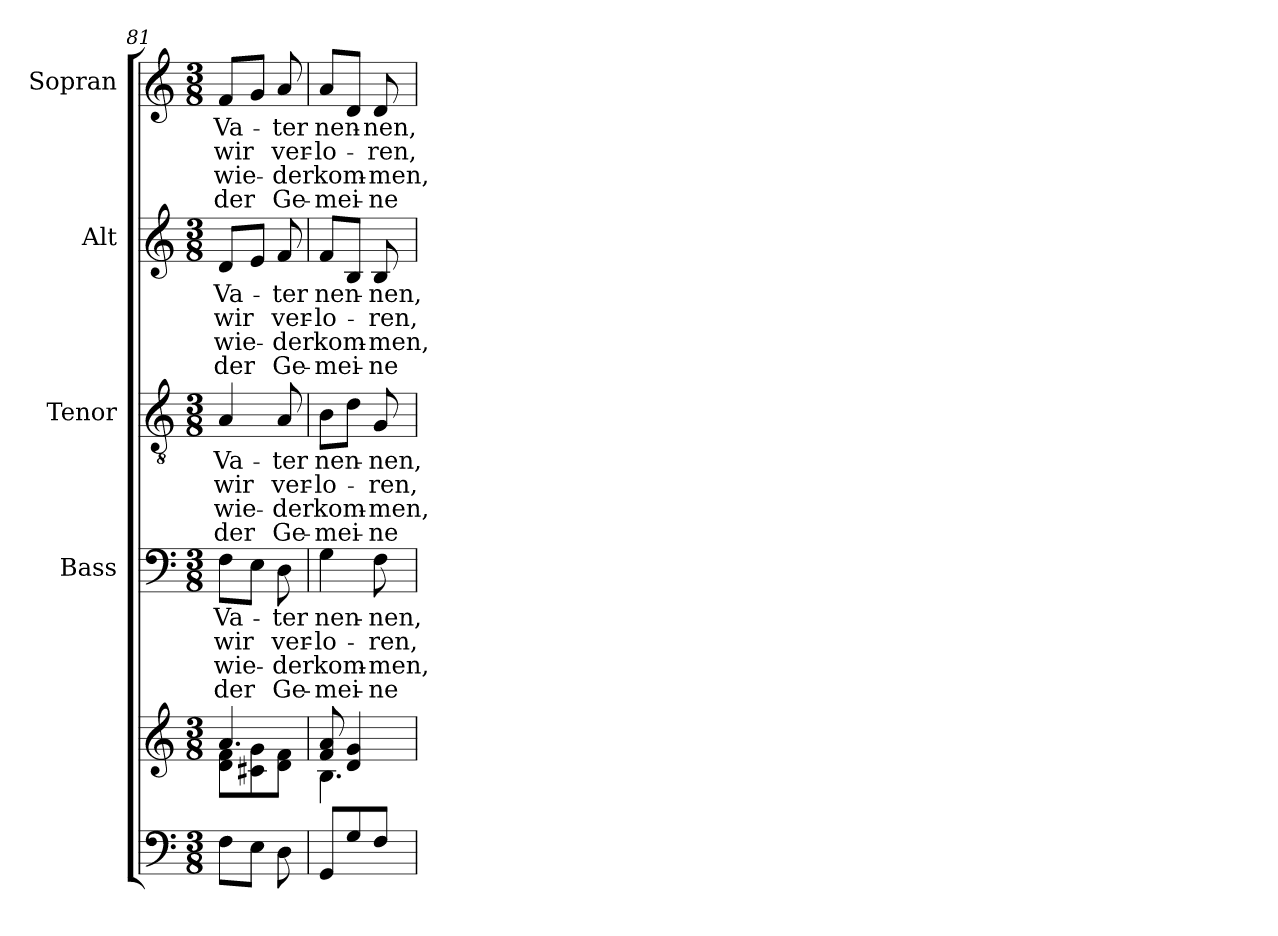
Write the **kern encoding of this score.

**kern	**kern	**kern	**text	**text	**text	**text	**kern	**text	**text	**text	**text	**kern	**text	**text	**text	**text	**kern	**text	**text	**text	**text
*part5	*part5	*part4	*part4	*part4	*part4	*part4	*part3	*part3	*part3	*part3	*part3	*part2	*part2	*part2	*part2	*part2	*part1	*part1	*part1	*part1	*part1
*staff6	*staff5	*staff4	*staff4	*staff4	*staff4	*staff4	*staff3	*staff3	*staff3	*staff3	*staff3	*staff2	*staff2	*staff2	*staff2	*staff2	*staff1	*staff1	*staff1	*staff1	*staff1
*	*	*I"Bass	*	*	*	*	*I"Tenor	*	*	*	*	*I"Alt	*	*	*	*	*I"Sopran	*	*	*	*
*	*	*I'B.	*	*	*	*	*I'T.	*	*	*	*	*I'A.	*	*	*	*	*I'S.	*	*	*	*
*clefF4	*clefG2	*clefF4	*	*	*	*	*clefGv2	*	*	*	*	*clefG2	*	*	*	*	*clefG2	*	*	*	*
*k[]	*k[]	*k[]	*	*	*	*	*k[]	*	*	*	*	*k[]	*	*	*	*	*k[]	*	*	*	*
*C:	*C:	*C:	*	*	*	*	*C:	*	*	*	*	*C:	*	*	*	*	*C:	*	*	*	*
*M3/8	*M3/8	*M3/8	*	*	*	*	*M3/8	*	*	*	*	*M3/8	*	*	*	*	*M3/8	*	*	*	*
=81	=81	=81	=81	=81	=81	=81	=81	=81	=81	=81	=81	=81	=81	=81	=81	=81	=81	=81	=81	=81	=81
*	*^	*	*	*	*	*	*	*	*	*	*	*	*	*	*	*	*	*	*	*	*
!	!	!	!	!LO:LY:b	!LO:LY:b	!LO:LY:b	!LO:LY:b	!	!LO:LY:b	!LO:LY:b	!LO:LY:b	!LO:LY:b	!	!LO:LY:b	!LO:LY:b	!LO:LY:b	!LO:LY:b	!	!LO:LY:b	!LO:LY:b	!LO:LY:b	!LO:LY:b
8F\L	4.a/	8d\ 8f\L	8F\L	Va-	wir	wie-	der	4A/	Va-	wir	wie-	der	8d/L	Va-	wir	wie-	der	8f/L	Va-	wir	wie-	der
8E\J	.	8c#X\ 8g\	8E\J	.	.	.	.	.	.	.	.	.	8e/J	.	.	.	.	8g/J	.	.	.	.
!	!	!	!	!LO:LY:b	!LO:LY:b	!LO:LY:b	!LO:LY:b	!	!LO:LY:b	!LO:LY:b	!LO:LY:b	!LO:LY:b	!	!LO:LY:b	!LO:LY:b	!LO:LY:b	!LO:LY:b	!	!LO:LY:b	!LO:LY:b	!LO:LY:b	!LO:LY:b
8D\	.	8d\ 8f\J	8D\	-ter	ver-	-der	Ge-	8A/	-ter	ver-	-der	Ge-	8f/	-ter	ver-	-der	Ge-	8a/	-ter	ver-	-der	Ge-
!!LO:LB:g=z
=82	=82	=82	=82	=82	=82	=82	=82	=82	=82	=82	=82	=82	=82	=82	=82	=82	=82	=82	=82	=82	=82	=82
!	!	!	!	!LO:LY:b	!LO:LY:b	!LO:LY:b	!LO:LY:b	!	!LO:LY:b	!LO:LY:b	!LO:LY:b	!LO:LY:b	!	!LO:LY:b	!LO:LY:b	!LO:LY:b	!LO:LY:b	!	!LO:LY:b	!LO:LY:b	!LO:LY:b	!LO:LY:b
8GG/L	8f/ 8a/	4.B\	4G\	nen-	-lo-	kom-	-mei-	8B\L	nen-	-lo-	kom-	-mei-	8f/L	nen-	-lo-	kom-	-mei-	8a/L	nen-	-lo-	kom-	-mei-
8G/	4d/ 4g/	.	.	.	.	.	.	8d\J	.	.	.	.	8B/J	.	.	.	.	8d/J	.	.	.	.
!	!	!	!	!LO:LY:b	!LO:LY:b	!LO:LY:b	!LO:LY:b	!	!LO:LY:b	!LO:LY:b	!LO:LY:b	!LO:LY:b	!	!LO:LY:b	!LO:LY:b	!LO:LY:b	!LO:LY:b	!	!LO:LY:b	!LO:LY:b	!LO:LY:b	!LO:LY:b
8F/J	.	.	8F\	-nen,	-ren,	-men,	-ne	8G/	-nen,	-ren,	-men,	-ne	8B/	-nen,	-ren,	-men,	-ne	8d/	-nen,	-ren,	-men,	-ne
*	*v	*v	*	*	*	*	*	*	*	*	*	*	*	*	*	*	*	*	*	*	*	*
=	=	=	=	=	=	=	=	=	=	=	=	=	=	=	=	=	=	=	=	=	=
*-	*-	*-	*-	*-	*-	*-	*-	*-	*-	*-	*-	*-	*-	*-	*-	*-	*-	*-	*-	*-	*-
